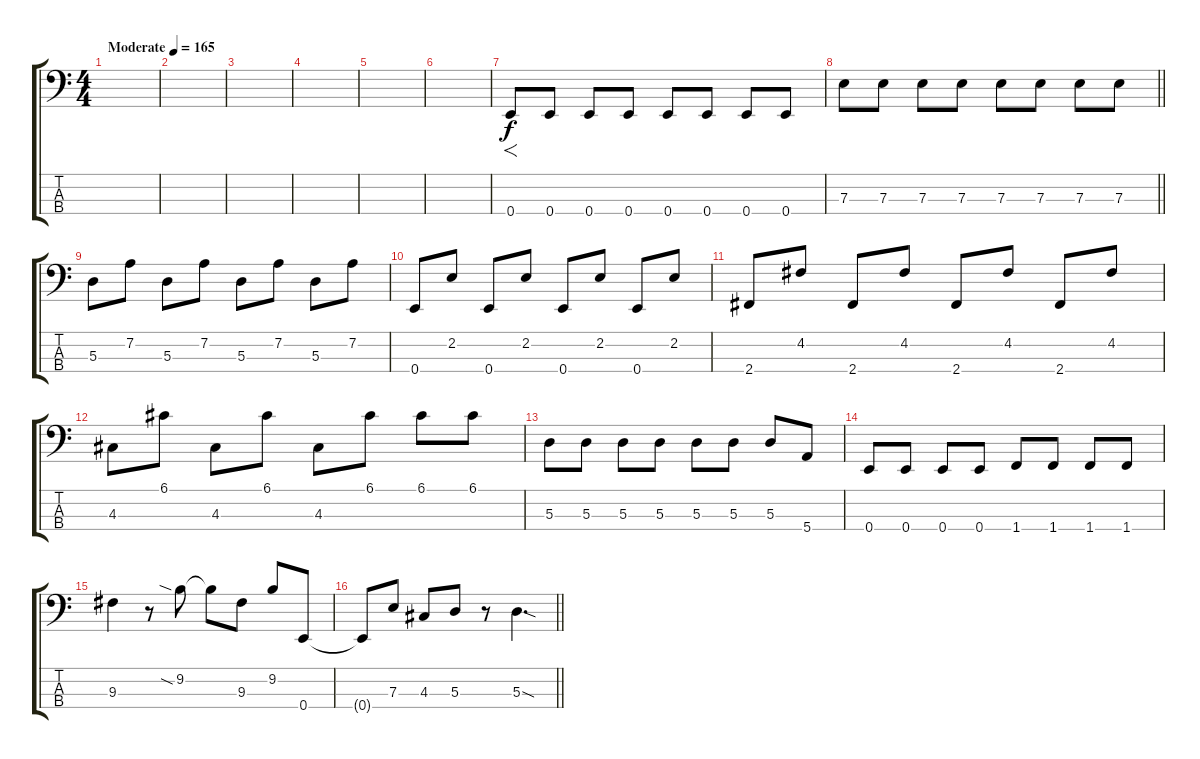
\track "" {instrument electricbassfinger}
\staff {score tabs}
\tuning (G2 D2 A1 E1) {hide}
\ts (4 4)
\tempo (165 "Moderate")
\clef f4
\ks c
|
|
|
|
|
|
0.4.8{f} 0.4.8 0.4.8 0.4.8 0.4.8 0.4.8 0.4.8 0.4.8 |
\barLineRight lightlight
7.3.8 7.3.8 7.3.8 7.3.8 7.3.8 7.3.8 7.3.8 7.3.8 |
5.3.8 7.2.8 5.3.8 7.2.8 5.3.8 7.2.8 5.3.8 7.2.8 |
0.4.8 2.2.8 0.4.8 2.2.8 0.4.8 2.2.8 0.4.8 2.2.8 |
2.4.8 4.2.8 2.4.8 4.2.8 2.4.8 4.2.8 2.4.8 4.2.8 |
4.3.8 6.1.8 4.3.8 6.1.8 4.3.8 6.1.8 6.1.8 6.1.8 |
5.3.8 5.3.8 5.3.8 5.3.8 5.3.8 5.3.8 5.3.8 5.4.8 |
0.4.8 0.4.8 0.4.8 0.4.8 1.4.8 1.4.8 1.4.8 1.4.8 |
9.3.4 r.8 9.2{sia}.8 9.2{t}.8 9.3.8 9.2.8 0.4.8 |
\barLineRight lightlight
0.4{t}.8 7.3.8 4.3.8 5.3.8 r.8 5.3{sod}.4{d}
